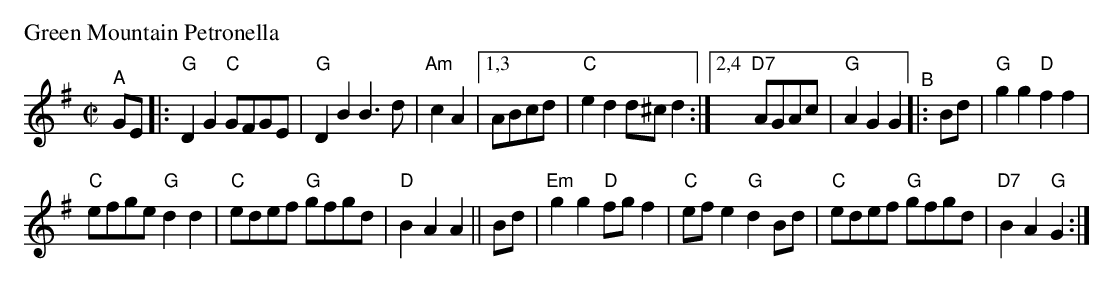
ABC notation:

X:1
P: Green Mountain Petronella
M: C|
L: 1/8
K: G
"^A"GE |:\
"G"D2G2 "C"GFGE | "G"D2B2 B3d | "Am"c2A2 |\
[1,3 ABcd | "C"e2d2 d^cd2 :|\
[2,4 "D7"AGAc | "G"A2G2 G2 \
"^B"|: Bd | "G"g2g2 "D"f2f2 |
"C"efge "G"d2d2 | "C"edef "G"gfgd | "D"B2A2 A2 ||\
Bd |"Em"g2g2 "D"fgf2 | "C"efe2 "G"d2Bd |\
"C"edef "G"gfgd |"D7"B2A2 "G"G2 :|
